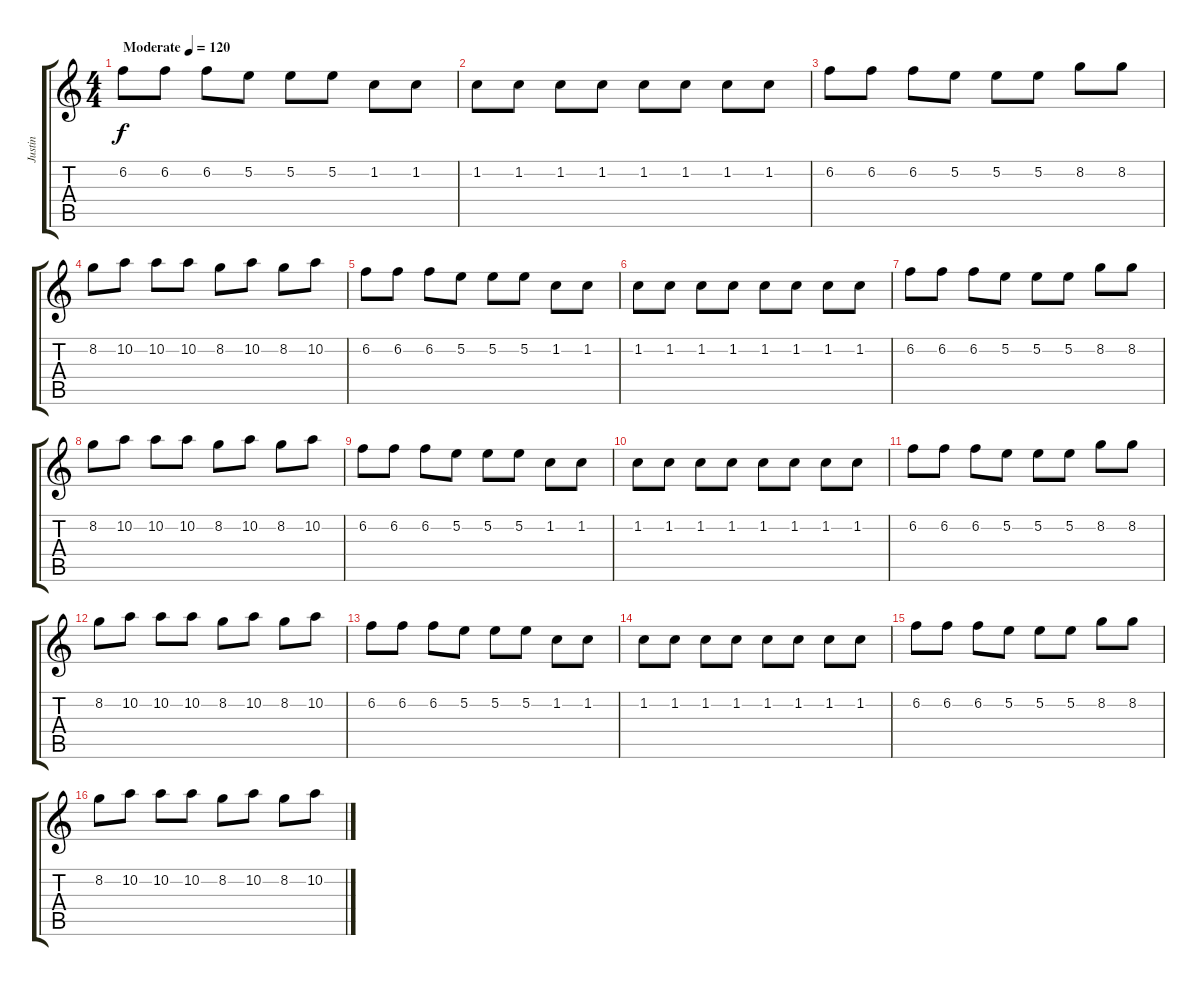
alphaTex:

\track ("Justin" "Justin") {instrument overdrivenguitar}
\staff {score tabs}
\tuning (E4 B3 G3 D3 A2 E2) {hide}
\ts (4 4)
\tempo (120 "Moderate")
\clef g2
\ks c
6.2.8{dy f instrument overdrivenguitar} 6.2.8 6.2.8 5.2.8 5.2.8 5.2.8 1.2.8 1.2.8 |
1.2.8 1.2.8 1.2.8 1.2.8 1.2.8 1.2.8 1.2.8 1.2.8 |
6.2.8 6.2.8 6.2.8 5.2.8 5.2.8 5.2.8 8.2.8 8.2.8 |
8.2.8 10.2.8 10.2.8 10.2.8 8.2.8 10.2.8 8.2.8 10.2.8 |
6.2.8 6.2.8 6.2.8 5.2.8 5.2.8 5.2.8 1.2.8 1.2.8 |
1.2.8 1.2.8 1.2.8 1.2.8 1.2.8 1.2.8 1.2.8 1.2.8 |
6.2.8 6.2.8 6.2.8 5.2.8 5.2.8 5.2.8 8.2.8 8.2.8 |
8.2.8 10.2.8 10.2.8 10.2.8 8.2.8 10.2.8 8.2.8 10.2.8 |
6.2.8 6.2.8 6.2.8 5.2.8 5.2.8 5.2.8 1.2.8 1.2.8 |
1.2.8 1.2.8 1.2.8 1.2.8 1.2.8 1.2.8 1.2.8 1.2.8 |
6.2.8 6.2.8 6.2.8 5.2.8 5.2.8 5.2.8 8.2.8 8.2.8 |
8.2.8 10.2.8 10.2.8 10.2.8 8.2.8 10.2.8 8.2.8 10.2.8 |
6.2.8 6.2.8 6.2.8 5.2.8 5.2.8 5.2.8 1.2.8 1.2.8 |
1.2.8 1.2.8 1.2.8 1.2.8 1.2.8 1.2.8 1.2.8 1.2.8 |
6.2.8 6.2.8 6.2.8 5.2.8 5.2.8 5.2.8 8.2.8 8.2.8 |
8.2.8 10.2.8 10.2.8 10.2.8 8.2.8 10.2.8 8.2.8 10.2.8
